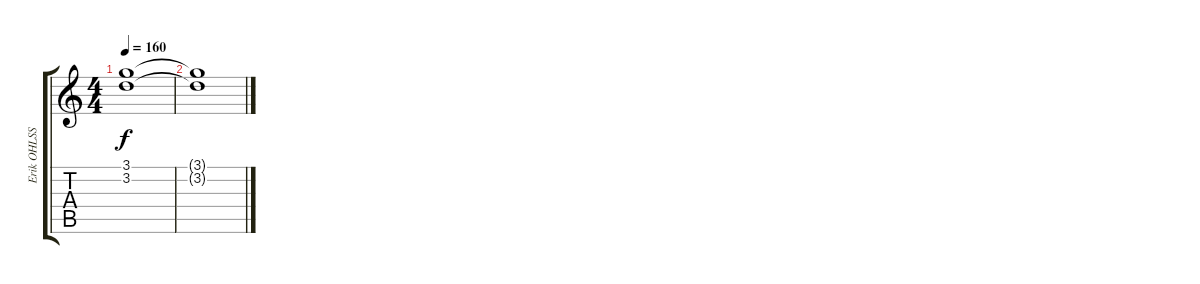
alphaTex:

\track ("Erik OHLSSON" "Erik OHLSS") {instrument distortionguitar}
\staff {score tabs}
\tuning (E4 B3 G3 D3 A2 E2) {hide}
\ts (4 4)
\tempo 160
\clef g2
\ks c
(3.1{t} 3.2{t}).1{dy f} |
(3.1{t} 3.2{t}).1
